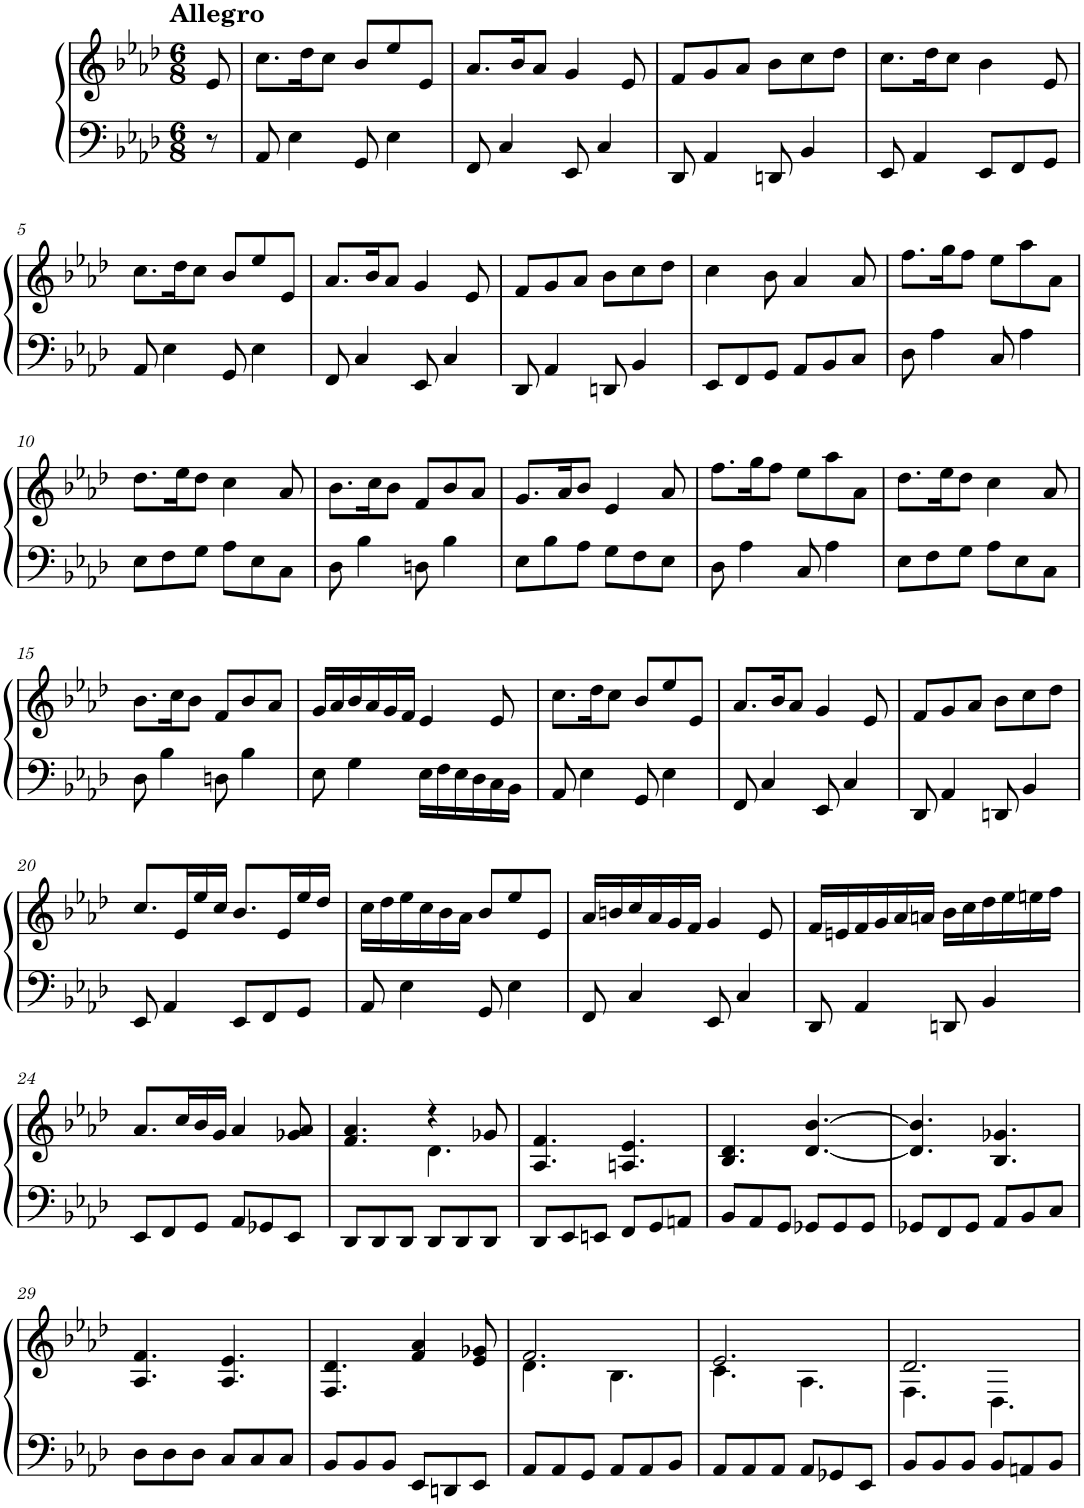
**kern	**kern
*part1	*part1
*staff2	*staff1
*I"Piano	*
*I'Pno.	*
*clefF4	*clefG2
*k[b-e-a-d-]	*k[b-e-a-d-]
*M6/8	*M6/8
=	=
!	!LO:TX:a:B:t=Allegro
8r	8e-/
=1	=1
8AA-/	8.cc\L
4E-\	.
.	16dd-\K
.	8cc\J
8GG/	8b-/L
4E-\	8ee-/
.	8e-/J
=2	=2
8FF/	8.a-/L
4C/	.
.	16b-/K
.	8a-/J
8EE-/	4g/
4C/	.
.	8e-/
=3	=3
8DD-/	8f/L
4AA-/	8g/
.	8a-/J
8DDn/	8b-\L
4BB-/	8cc\
.	8dd-\J
=4	=4
8EE-/	8.cc\L
4AA-/	.
.	16dd-\K
.	8cc\J
8EE-/L	4b-\
8FF/	.
8GG/J	8e-/
!!LO:LB:g=z
=5	=5
8AA-/	8.cc\L
4E-\	.
.	16dd-\K
.	8cc\J
8GG/	8b-/L
4E-\	8ee-/
.	8e-/J
=6	=6
8FF/	8.a-/L
4C/	.
.	16b-/K
.	8a-/J
8EE-/	4g/
4C/	.
.	8e-/
=7	=7
8DD-/	8f/L
4AA-/	8g/
.	8a-/J
8DDn/	8b-\L
4BB-/	8cc\
.	8dd-\J
=8	=8
8EE-/L	4cc\
8FF/	.
8GG/J	8b-\
8AA-/L	4a-/
8BB-/	.
8C/J	8a-/
=9	=9
8D-\	8.ff\L
4A-\	.
.	16gg\K
.	8ff\J
8C/	8ee-\L
4A-\	8aa-\
.	8a-\J
!!LO:LB:g=z
=10	=10
8E-\L	8.dd-\L
8F\	.
.	16ee-\K
8G\J	8dd-\J
8A-\L	4cc\
8E-\	.
8C\J	8a-/
=11	=11
8D-\	8.b-\L
4B-\	.
.	16cc\K
.	8b-\J
8Dn\	8f/L
4B-\	8b-/
.	8a-/J
=12	=12
8E-\L	8.g/L
8B-\	.
.	16a-/K
8A-\J	8b-/J
8G\L	4e-/
8F\	.
8E-\J	8a-/
=13	=13
8D-\	8.ff\L
4A-\	.
.	16gg\K
.	8ff\J
8C/	8ee-\L
4A-\	8aa-\
.	8a-\J
=14	=14
8E-\L	8.dd-\L
8F\	.
.	16ee-\K
8G\J	8dd-\J
8A-\L	4cc\
8E-\	.
8C\J	8a-/
!!LO:LB:g=z
=15	=15
8D-\	8.b-\L
4B-\	.
.	16cc\K
.	8b-\J
8Dn\	8f/L
4B-\	8b-/
.	8a-/J
=16	=16
8E-\	16g/LL
.	16a-/
4G\	16b-/
.	16a-/
.	16g/
.	16f/JJ
16E-\LL	4e-/
16F\	.
16E-\	.
16D-\	.
16C\	8e-/
16BB-\JJ	.
=17	=17
8AA-/	8.cc\L
4E-\	.
.	16dd-\K
.	8cc\J
8GG/	8b-/L
4E-\	8ee-/
.	8e-/J
=18	=18
8FF/	8.a-/L
4C/	.
.	16b-/K
.	8a-/J
8EE-/	4g/
4C/	.
.	8e-/
=19	=19
8DD-/	8f/L
4AA-/	8g/
.	8a-/J
8DDn/	8b-\L
4BB-/	8cc\
.	8dd-\J
!!LO:LB:g=z
=20	=20
8EE-/	8.cc/L
4AA-/	.
.	16e-/L
.	16ee-/
.	16cc/JJ
8EE-/L	8.b-/L
8FF/	.
.	16e-/L
8GG/J	16ee-/
.	16dd-/JJ
=21	=21
8AA-/	16cc\LL
.	16dd-\
4E-\	16ee-\
.	16cc\
.	16b-\
.	16a-\JJ
8GG/	8b-/L
4E-\	8ee-/
.	8e-/J
=22	=22
8FF/	16a-/LL
.	16bn/
4C/	16cc/
.	16a-/
.	16g/
.	16f/JJ
8EE-/	4g/
4C/	.
.	8e-/
=23	=23
8DD-/	16f/LL
.	16en/
4AA-/	16f/
.	16g/
.	16a-/
.	16an/JJ
8DDn/	16b-\LL
.	16cc\
4BB-/	16dd-\
.	16ee-\
.	16een\
.	16ff\JJ
!!LO:LB:g=z
=24	=24
8EE-/L	8.a-/L
8FF/	.
.	16cc/L
8GG/J	16b-/
.	16g/JJ
8AA-/L	4a-/
8GG-X/	.
8EE-/J	8g-X/ 8a-/
=25	=25
*	*^
8DD-/L	4.f/ 4.a-/	4.ryy
8DD-/	.	.
8DD-/J	.	.
8DD-/L	4r	4.d-\
8DD-/	.	.
8DD-/J	8g-X/	.
*	*v	*v
=26	=26
8DD-/L	4.A-/ 4.f/
8EE-/	.
8EEn/J	.
8FF/L	4.An/ 4.e-/
8GG/	.
8AAn/J	.
=27	=27
8BB-/L	4.B-/ 4.d-/
8AA-/	.
8GG/J	.
8GG-X/L	[4.d-/ [4.b-/
8GG-/	.
8GG-/J	.
=28	=28
8GG-X/L	4.d-/] 4.b-/]
8FF/	.
8GG-/J	.
8AA-/L	4.B-/ 4.g-X/
8BB-/	.
8C/J	.
!!LO:LB:g=z
=29	=29
8D-\L	4.A-/ 4.f/
8D-\	.
8D-\J	.
8C/L	4.A-/ 4.e-/
8C/	.
8C/J	.
=30	=30
8BB-/L	4.F/ 4.d-/
8BB-/	.
8BB-/J	.
8EE-/L	4f/ 4a-/
8DDn/	.
8EE-/J	8e-/ 8g-X/
=31	=31
*	*^
8AA-/L	2.f/	4.d-\
8AA-/	.	.
8GG/J	.	.
8AA-/L	.	4.B-\
8AA-/	.	.
8BB-/J	.	.
=32	=32	=32
8AA-/L	2.e-/	4.c\
8AA-/	.	.
8AA-/J	.	.
8AA-/L	.	4.A-\
8GG-X/	.	.
8EE-/J	.	.
=33	=33	=33
8BB-/L	2.d-/	4.F\
8BB-/	.	.
8BB-/J	.	.
8BB-/L	.	4.D-\
8AAn/	.	.
8BB-/J	.	.
*	*v	*v
=	=
*-	*-
